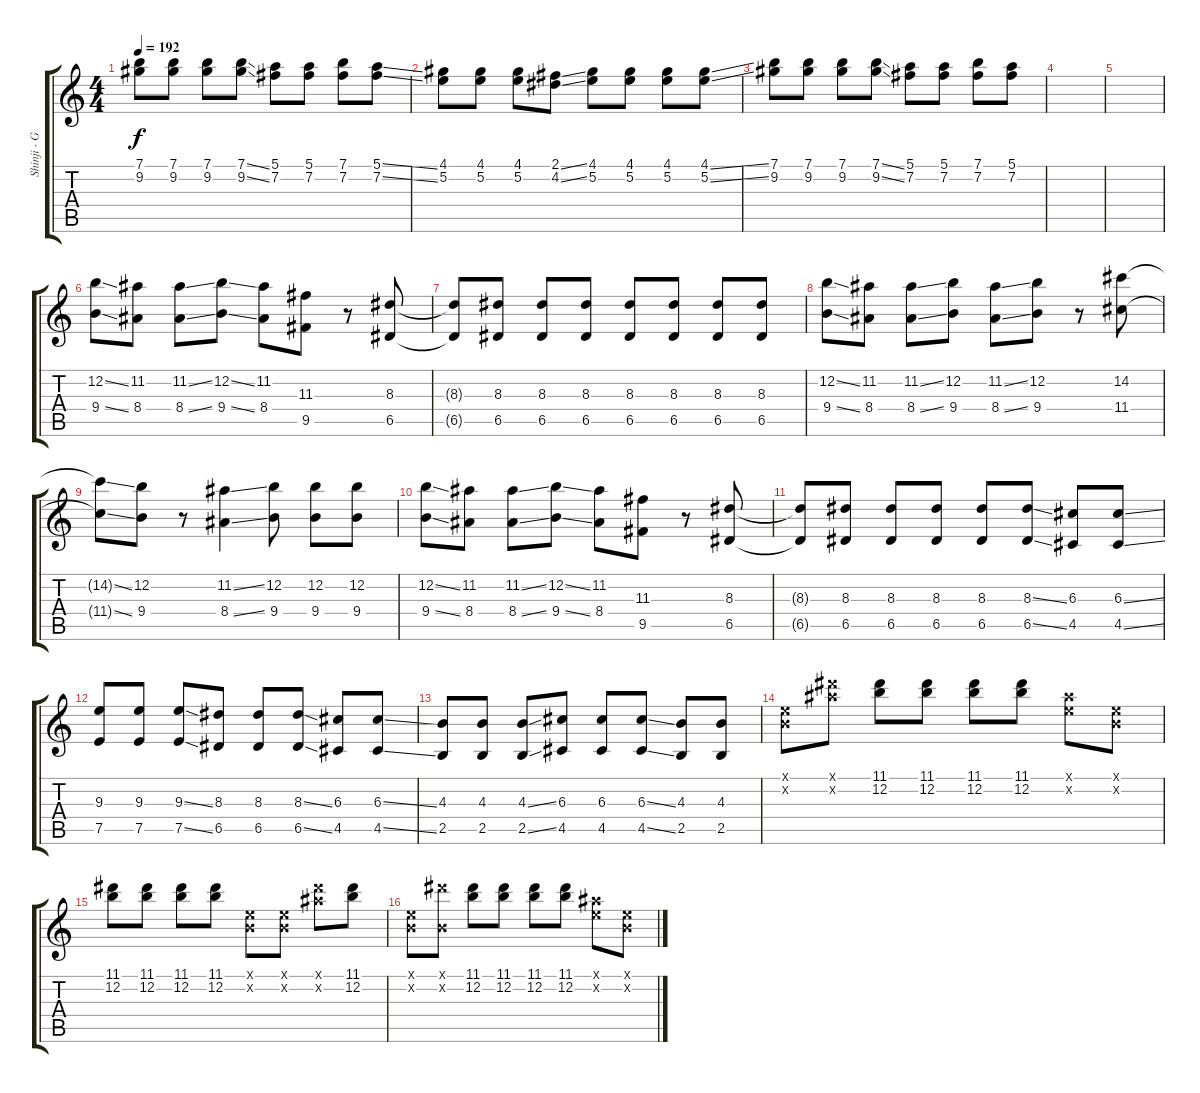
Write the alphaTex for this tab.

\track ("Shinji - Guitar 1 " "Shinji - G") {instrument distortionguitar}
\staff {score tabs}
\tuning (E4 B3 G3 D3 A2 E2) {hide}
\ts (4 4)
\tempo 192
\clef g2
\ks c
(7.1 9.2).8{dy f} (7.1 9.2).8 (7.1 9.2).8 (7.1{ss} 9.2{ss}).8 (5.1 7.2).8 (5.1 7.2).8 (7.1 7.2).8 (5.1{ss} 7.2{ss}).8 |
(4.1 5.2).8 (4.1 5.2).8 (4.1 5.2).8 (2.1{ss} 4.2{ss}).8 (4.1 5.2).8 (4.1 5.2).8 (4.1 5.2).8 (4.1{ss} 5.2{ss}).8 |
(7.1 9.2).8 (7.1 9.2).8 (7.1 9.2).8 (7.1{ss} 9.2{ss}).8 (5.1 7.2).8 (5.1 7.2).8 (7.1 7.2).8 (5.1 7.2).8 |
|
|
(12.2{ss} 9.4{ss}).8 (11.2 8.4).8 (11.2{ss} 8.4{ss}).8 (12.2{ss} 9.4{ss}).8 (11.2 8.4).8 (11.3 9.5).8 r.8 (8.3 6.5).8 |
(8.3{t} 6.5{t}).8 (8.3 6.5).8 (8.3 6.5).8 (8.3 6.5).8 (8.3 6.5).8 (8.3 6.5).8 (8.3 6.5).8 (8.3 6.5).8 |
(12.2{ss} 9.4{ss}).8 (11.2 8.4).8 (11.2{ss} 8.4{ss}).8 (12.2 9.4).8 (11.2{ss} 8.4{ss}).8 (12.2 9.4).8 r.8 (14.2 11.4).8 |
(14.2{ss t} 11.4{ss t}).8 (12.2 9.4).8 r.8 (11.2{ss} 8.4{ss}).4 (12.2 9.4).8 (12.2 9.4).8 (12.2 9.4).8 |
(12.2{ss} 9.4{ss}).8 (11.2 8.4).8 (11.2{ss} 8.4{ss}).8 (12.2{ss} 9.4{ss}).8 (11.2 8.4).8 (11.3 9.5).8 r.8 (8.3 6.5).8 |
(8.3{t} 6.5{t}).8 (8.3 6.5).8 (8.3 6.5).8 (8.3 6.5).8 (8.3 6.5).8 (8.3{ss} 6.5{ss}).8 (6.3 4.5).8 (6.3{ss} 4.5{ss}).8 |
(9.3 7.5).8 (9.3 7.5).8 (9.3{ss} 7.5{ss}).8 (8.3 6.5).8 (8.3 6.5).8 (8.3{ss} 6.5{ss}).8 (6.3 4.5).8 (6.3{ss} 4.5{ss}).8 |
(4.3 2.5).8 (4.3 2.5).8 (4.3{ss} 2.5{ss}).8 (6.3 4.5).8 (6.3 4.5).8 (6.3{ss} 4.5{ss}).8 (4.3 2.5).8 (4.3 2.5).8 |
(0.1{x} 0.2{x}).8 (11.1{x} 11.2{x}).8 (11.1 12.2).8 (11.1 12.2).8 (11.1 12.2).8 (11.1 12.2).8 (0.1{x} 11.2{x}).8 (0.1{x} 0.2{x}).8 |
(11.1 12.2).8 (11.1 12.2).8 (11.1 12.2).8 (11.1 12.2).8 (0.1{x} 0.2{x}).8 (0.1{x} 0.2{x}).8 (11.1{x} 11.2{x}).8 (11.1 12.2).8 |
(0.1{x} 0.2{x}).8 (11.1{x} 0.2{x}).8 (11.1 12.2).8 (11.1 12.2).8 (11.1 12.2).8 (11.1 12.2).8 (0.1{x} 11.2{x}).8 (0.1{x} 0.2{x}).8
